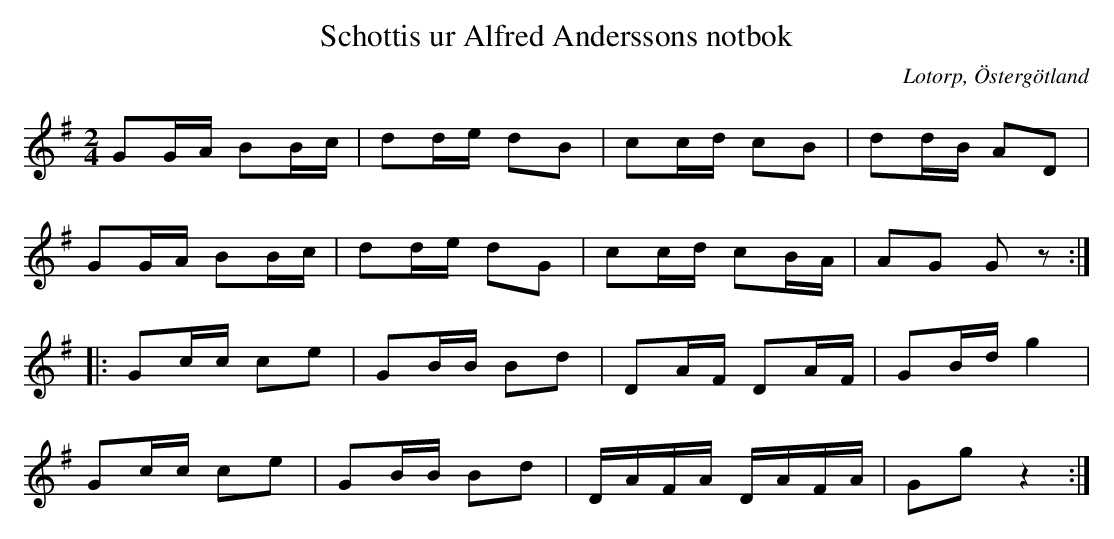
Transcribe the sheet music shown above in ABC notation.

X:1
T:Schottis ur Alfred Anderssons notbok
O:Lotorp, Östergötland
L:1/16
M:2/4
K:G
G2GA B2Bc | d2de d2B2 | c2cd c2B2 | d2dB A2D2 |
G2GA B2Bc | d2de d2G2 | c2cd c2BA | A2G2 G2z2 ::
G2cc c2e2 | G2BB B2d2 | D2AF D2AF | G2Bd g4 |
G2cc c2e2 | G2BB B2d2 | DAFA DAFA | G2g2 z4 :|
